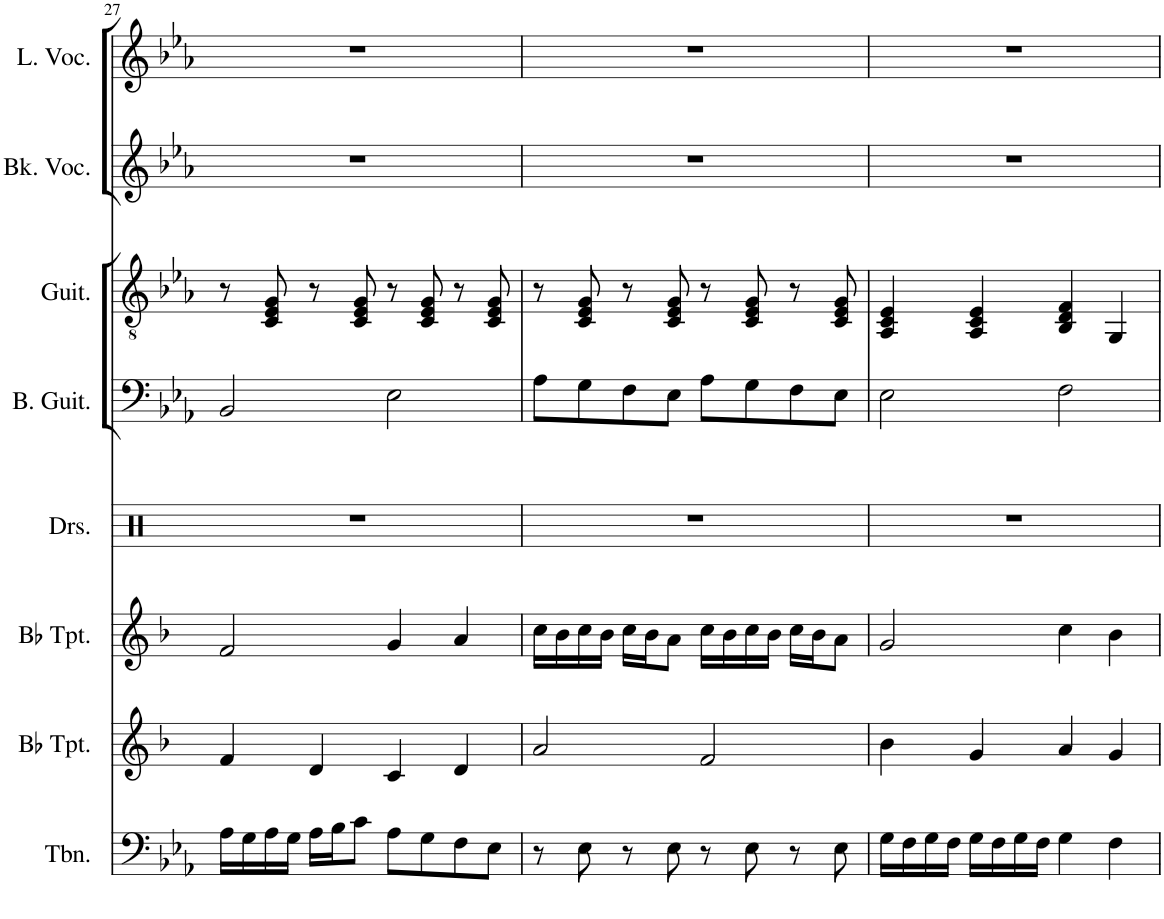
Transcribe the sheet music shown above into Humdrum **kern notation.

**kern	**kern	**kern	**kern	**kern	**kern	**kern	**kern
*part8	*part7	*part6	*part5	*part4	*part3	*part2	*part1
*staff8	*staff7	*staff6	*staff5	*staff4	*staff3	*staff2	*staff1
*I"Trombone	*I"Bb Trumpet	*I"Bb Trumpet	*I"Drumset	*I"Bass Guitar	*I"Acoustic Guitar	*I"Backing Vocals	*I"Lead Vocals
*I'Tbn.	*I'Bb Tpt.	*I'Bb Tpt.	*I'Drs.	*I'B. Guit.	*I'Guit.	*I'Bk. Voc.	*I'L. Voc.
!!LO:PB:g=z
*clefF4	*clefG2	*clefG2	*clefX	*clefF4	*clefGv2	*clefG2	*clefG2
*	*Trd1c2	*Trd1c2	*	*Trd7c12	*	*	*
*k[b-e-a-]	*k[b-]	*k[b-]	*k[]	*k[b-e-a-]	*k[b-e-a-]	*k[b-e-a-]	*k[b-e-a-]
*M4/4	*M4/4	*M4/4	*M4/4	*M4/4	*M4/4	*M4/4	*M4/4
=27	=27	=27	=27	=27	=27	=27	=27
16A-\LL	4f/	2f/	1r	2BB-/	8r	1r	1r
16G\	.	.	.	.	.	.	.
16A-\	.	.	.	.	8C/ 8E-/ 8G/	.	.
16G\JJ	.	.	.	.	.	.	.
16A-\LL	4d/	.	.	.	8r	.	.
16B-\J	.	.	.	.	.	.	.
8c\J	.	.	.	.	8C/ 8E-/ 8G/	.	.
8A-\L	4c/	4g/	.	2E-\	8r	.	.
8G\	.	.	.	.	8C/ 8E-/ 8G/	.	.
8F\	4d/	4a/	.	.	8r	.	.
8E-\J	.	.	.	.	8C/ 8E-/ 8G/	.	.
=28	=28	=28	=28	=28	=28	=28	=28
8r	2a/	16cc\LL	1r	8A-\L	8r	1r	1r
.	.	16b-\	.	.	.	.	.
8E-\	.	16cc\	.	8G\	8C/ 8E-/ 8G/	.	.
.	.	16b-\JJ	.	.	.	.	.
8r	.	16cc\LL	.	8F\	8r	.	.
.	.	16b-\J	.	.	.	.	.
8E-\	.	8a\J	.	8E-\J	8C/ 8E-/ 8G/	.	.
8r	2f/	16cc\LL	.	8A-\L	8r	.	.
.	.	16b-\	.	.	.	.	.
8E-\	.	16cc\	.	8G\	8C/ 8E-/ 8G/	.	.
.	.	16b-\JJ	.	.	.	.	.
8r	.	16cc\LL	.	8F\	8r	.	.
.	.	16b-\J	.	.	.	.	.
8E-\	.	8a\J	.	8E-\J	8C/ 8E-/ 8G/	.	.
=29	=29	=29	=29	=29	=29	=29	=29
16G\LL	4b-\	2g/	1r	2E-\	4AA-/ 4C/ 4E-/	1r	1r
16F\	.	.	.	.	.	.	.
16G\	.	.	.	.	.	.	.
16F\JJ	.	.	.	.	.	.	.
16G\LL	4g/	.	.	.	4AA-/ 4C/ 4E-/	.	.
16F\	.	.	.	.	.	.	.
16G\	.	.	.	.	.	.	.
16F\JJ	.	.	.	.	.	.	.
4G\	4a/	4cc\	.	2F\	4BB-/ 4D/ 4F/	.	.
4F\	4g/	4b-\	.	.	4GG/	.	.
=	=	=	=	=	=	=	=
*-	*-	*-	*-	*-	*-	*-	*-
